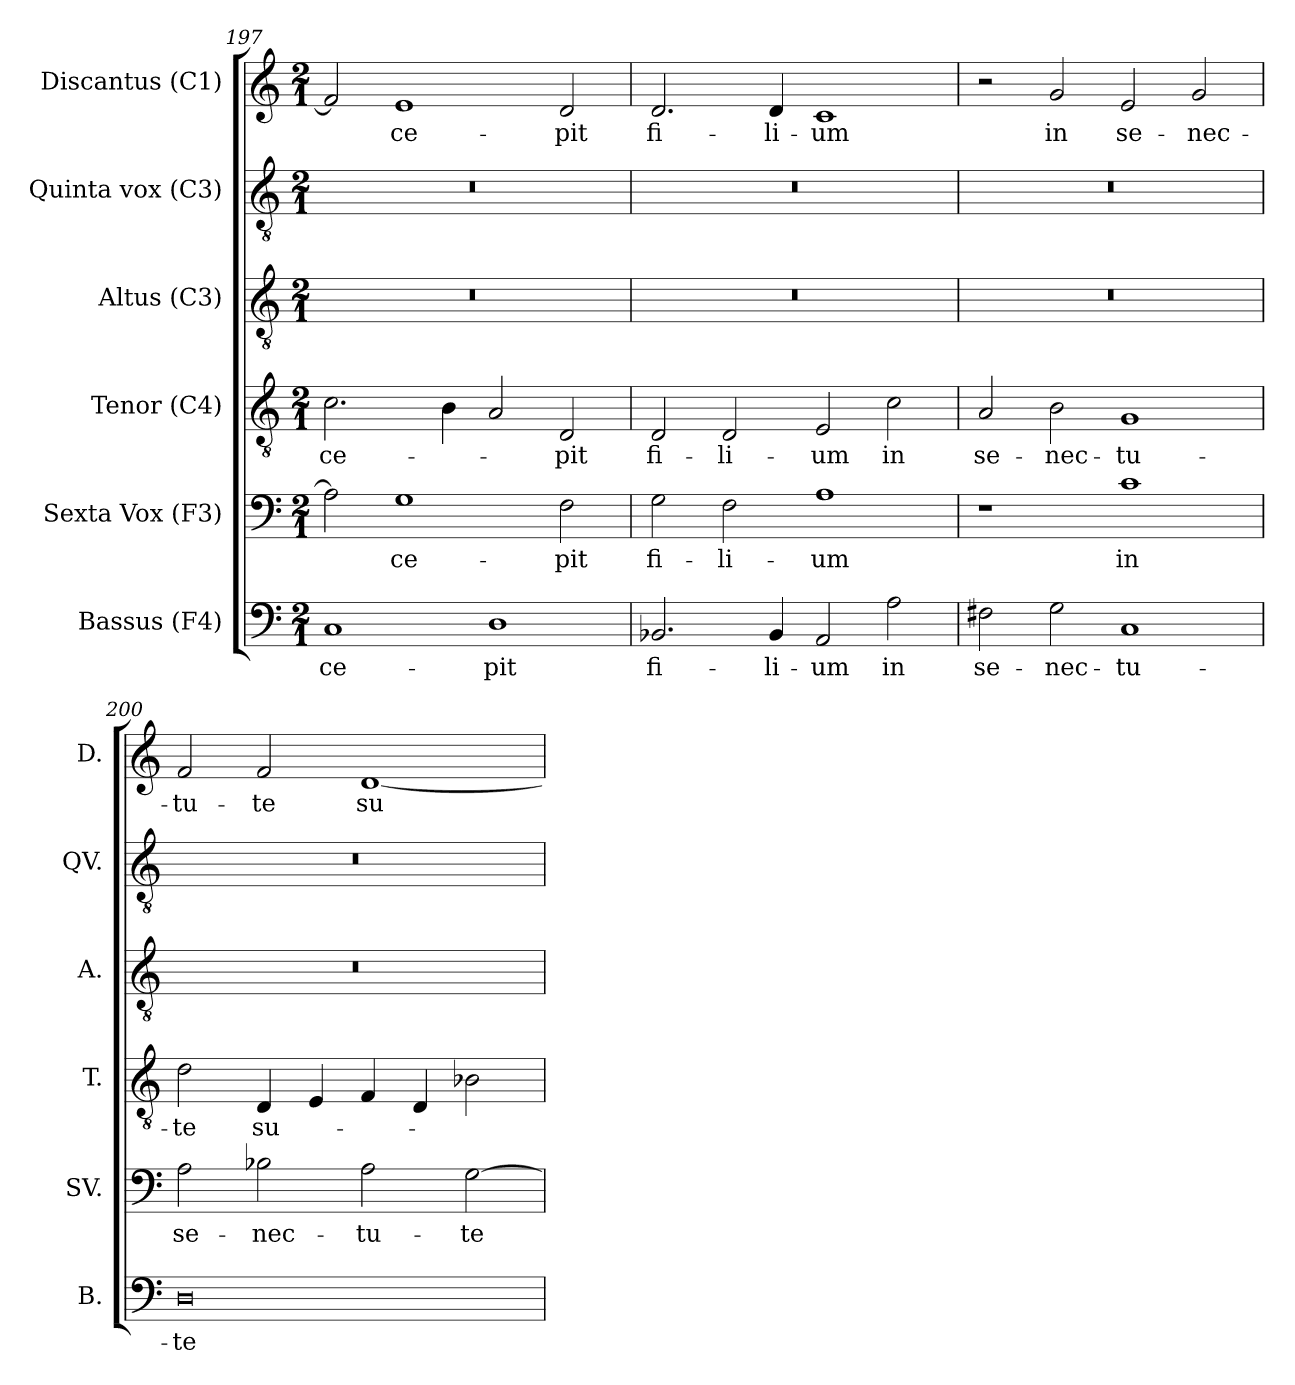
**kern	**text	**kern	**text	**kern	**text	**kern	**kern	**kern	**text
*part6	*part6	*part5	*part5	*part4	*part4	*part3	*part2	*part1	*part1
*staff6	*staff6	*staff5	*staff5	*staff4	*staff4	*staff3	*staff2	*staff1	*staff1
*I"Bassus (F4)	*	*I"Sexta Vox (F3)	*	*I"Tenor (C4)	*	*I"Altus (C3)	*I"Quinta vox (C3)	*I"Discantus (C1)	*
*I'B.	*	*I'SV.	*	*I'T.	*	*I'A.	*I'QV.	*I'D.	*
*clefF4	*	*clefF4	*	*clefGv2	*	*clefGv2	*clefGv2	*clefG2	*
*	*	*	*	*	*	*ITrd7c12	*ITrd7c12	*	*
*k[]	*	*k[]	*	*k[]	*	*k[]	*k[]	*k[]	*
*C:	*	*C:	*	*C:	*	*C:	*C:	*C:	*
*M2/1	*	*M2/1	*	*M2/1	*	*M2/1	*M2/1	*M2/1	*
=197	=197	=197	=197	=197	=197	=197	=197	=197	=197
!	!LO:LY:b:color=#000000	!	!	!	!	!	!	!	!
!	!	!	!	!	!LO:LY:b:color=#000000	!LO:N:vis=1	!LO:N:vis=1	!	!
1Ci	-ce-	2Ai\]	.	2.ci\	-ce-	0r	0r	2fi/]	.
!	!	!	!LO:LY:b:color=#000000	!	!	!	!	!	!
!	!	!	!	!	!	!	!	!	!LO:LY:b:color=#000000
.	.	1Gi	-ce-	.	.	.	.	1ei	-ce-
.	.	.	.	4Bi\	.	.	.	.	.
!	!LO:LY:b:color=#000000	!	!	!	!	!	!	!	!
1Di	-pit	.	.	2Ai/	.	.	.	.	.
!	!	!	!LO:LY:b:color=#000000	!	!	!	!	!	!
!	!	!	!	!	!LO:LY:b:color=#000000	!	!	!	!
!	!	!	!	!	!	!	!	!	!LO:LY:b:color=#000000
.	.	2Fi\	-pit	2Di/	-pit	.	.	2di/	-pit
=198	=198	=198	=198	=198	=198	=198	=198	=198	=198
!	!LO:LY:b:color=#000000	!	!	!	!	!	!	!	!
!	!	!	!LO:LY:b:color=#000000	!	!	!	!	!	!
!	!	!	!	!	!LO:LY:b:color=#000000	!LO:N:vis=1	!LO:N:vis=1	!	!
!	!	!	!	!	!	!	!	!	!LO:LY:b:color=#000000
2.BB-Xi/	fi-	2Gi\	fi-	2Di/	fi-	0r	0r	2.di/	fi-
!	!	!	!LO:LY:b:color=#000000	!	!	!	!	!	!
!	!	!	!	!	!LO:LY:b:color=#000000	!	!	!	!
.	.	2Fi\	-li-	2Di/	-li-	.	.	.	.
!	!LO:LY:b:color=#000000	!	!	!	!	!	!	!	!
!	!	!	!	!	!	!	!	!	!LO:LY:b:color=#000000
4BB-i/	-li-	.	.	.	.	.	.	4di/	-li-
!	!LO:LY:b:color=#000000	!	!	!	!	!	!	!	!
!	!	!	!LO:LY:b:color=#000000	!	!	!	!	!	!
!	!	!	!	!	!LO:LY:b:color=#000000	!	!	!	!
!	!	!	!	!	!	!	!	!	!LO:LY:b:color=#000000
2AAi/	-um	1Ai	-um	2Ei/	-um	.	.	1ci	-um
!	!LO:LY:b:color=#000000	!	!	!	!	!	!	!	!
!	!	!	!	!	!LO:LY:b:color=#000000	!	!	!	!
2Ai\	in	.	.	2ci\	in	.	.	.	.
=199	=199	=199	=199	=199	=199	=199	=199	=199	=199
!	!LO:LY:b:color=#000000	!	!	!	!	!	!	!	!
!	!	!	!	!	!LO:LY:b:color=#000000	!LO:N:vis=1	!LO:N:vis=1	!	!
2F#Xi\	se-	1r	.	2Ai/	se-	0r	0r	2r	.
!	!LO:LY:b:color=#000000	!	!	!	!	!	!	!	!
!	!	!	!	!	!LO:LY:b:color=#000000	!	!	!	!
!	!	!	!	!	!	!	!	!	!LO:LY:b:color=#000000
2Gi\	-nec-	.	.	2Bi\	-nec-	.	.	2gi/	in
!	!LO:LY:b:color=#000000	!	!	!	!	!	!	!	!
!	!	!	!LO:LY:b:color=#000000	!	!	!	!	!	!
!	!	!	!	!	!LO:LY:b:color=#000000	!	!	!	!
!	!	!	!	!	!	!	!	!	!LO:LY:b:color=#000000
1Ci	-tu-	1ci	in	1Gi	-tu-	.	.	2ei/	se-
!	!	!	!	!	!	!	!	!	!LO:LY:b:color=#000000
.	.	.	.	.	.	.	.	2gi/	-nec-
!!LO:PB:g=z
=200	=200	=200	=200	=200	=200	=200	=200	=200	=200
!	!LO:LY:b:color=#000000	!	!	!	!	!	!	!	!
!	!	!	!LO:LY:b:color=#000000	!	!	!	!	!	!
!	!	!	!	!	!LO:LY:b:color=#000000	!LO:N:vis=1	!LO:N:vis=1	!	!
!	!	!	!	!	!	!	!	!	!LO:LY:b:color=#000000
0Di	-te	2Ai\	se-	2di\	-te	0r	0r	2fi/	-tu-
!	!	!	!LO:LY:b:color=#000000	!	!	!	!	!	!
!	!	!	!	!	!LO:LY:b:color=#000000	!	!	!	!
!	!	!	!	!	!	!	!	!	!LO:LY:b:color=#000000
.	.	2B-Xi\	-nec-	4Di/	su-	.	.	2fi/	-te
.	.	.	.	4Ei/	.	.	.	.	.
!	!	!	!LO:LY:b:color=#000000	!	!	!	!	!	!
!	!	!	!	!	!	!	!	!	!LO:LY:b:color=#000000
.	.	2Ai\	-tu-	4Fi/	.	.	.	[1di	su-
.	.	.	.	4Di/	.	.	.	.	.
!	!	!	!LO:LY:b:color=#000000	!	!	!	!	!	!
.	.	[2Gi\	-te	2B-Xi\	.	.	.	.	.
=	=	=	=	=	=	=	=	=	=
*-	*-	*-	*-	*-	*-	*-	*-	*-	*-
